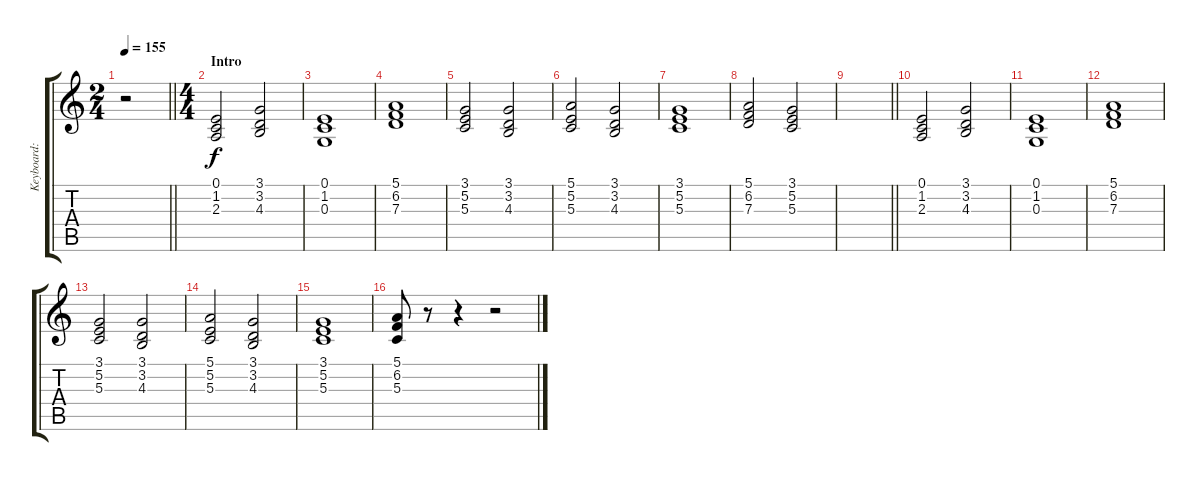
\track ("Keyboard: Patrik Västilä" "Keyboard: ") {instrument stringensemble1}
\staff {score tabs}
\tuning (E4 B3 G3 D3 A2 E2) {hide}
\ts (2 4)
\tempo 155
\clef g2
\barLineRight lightlight
\ks aminor
r.2{dy f instrument stringensemble1} |
\ts (4 4)
\section ("" "Intro")
(0.1 1.2 2.3).2 (3.1 3.2 4.3).2 |
(0.1 1.2 0.3).1 |
(5.1 6.2 7.3).1 |
(3.1 5.2 5.3).2 (3.1 3.2 4.3).2 |
(5.1 5.2 5.3).2 (3.1 3.2 4.3).2 |
(3.1 5.2 5.3).1 |
(5.1 6.2 7.3).2 (3.1 5.2 5.3).2 |
\barLineRight lightlight
|
(0.1 1.2 2.3).2 (3.1 3.2 4.3).2 |
(0.1 1.2 0.3).1 |
(5.1 6.2 7.3).1 |
(3.1 5.2 5.3).2 (3.1 3.2 4.3).2 |
(5.1 5.2 5.3).2 (3.1 3.2 4.3).2 |
(3.1 5.2 5.3).1 |
(5.1 6.2 5.3).8 r.8 r.4 r.2
